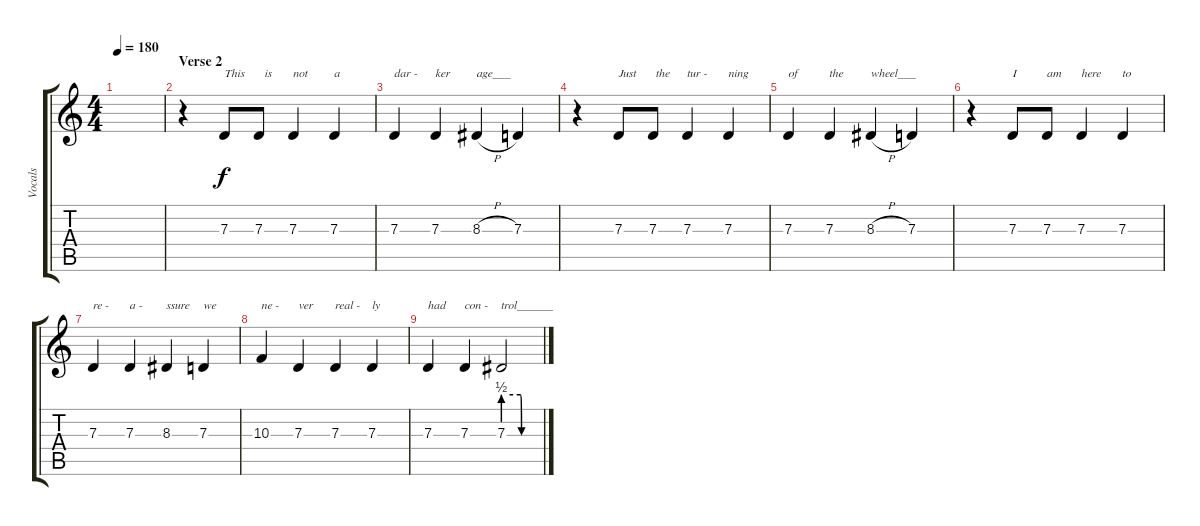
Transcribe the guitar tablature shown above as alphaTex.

\track ("Vocals" "Vocals") {instrument choiraahs}
\staff {score tabs}
\tuning (E4 B3 G3 D3 A2 E2) {hide}
\ts (4 4)
\tempo 180
\clef g2
\ks c
|
\section ("" "Verse 2")
r.4 7.3.8{txt "This"} 7.3.8{txt "  is"} 7.3.4{txt "not"} 7.3.4{txt "a"} |
7.3.4{txt "dar - "} 7.3.4{txt "ker"} 8.3{h}.4{txt "age___"} 7.3.4 |
r.4 7.3.8{txt "Just"} 7.3.8{txt " the"} 7.3.4{txt "tur -"} 7.3.4{txt "ning"} |
7.3.4{txt "of"} 7.3.4{txt "the"} 8.3{h}.4{txt "wheel___"} 7.3.4 |
r.4 7.3.8{txt "I"} 7.3.8{txt "am"} 7.3.4{txt "here"} 7.3.4{txt "to"} |
7.3.4{txt "re -"} 7.3.4{txt "a -"} 8.3.4{txt "ssure"} 7.3.4{txt "we"} |
10.3.4{txt "ne -"} 7.3.4{txt "ver"} 7.3.4{txt "real -"} 7.3.4{txt "ly"} |
7.3.4{txt "had"} 7.3.4{txt "con -"} 7.3{be (custom 0 2 28 2 30 0 60 0)}.2{txt "trol______"}
